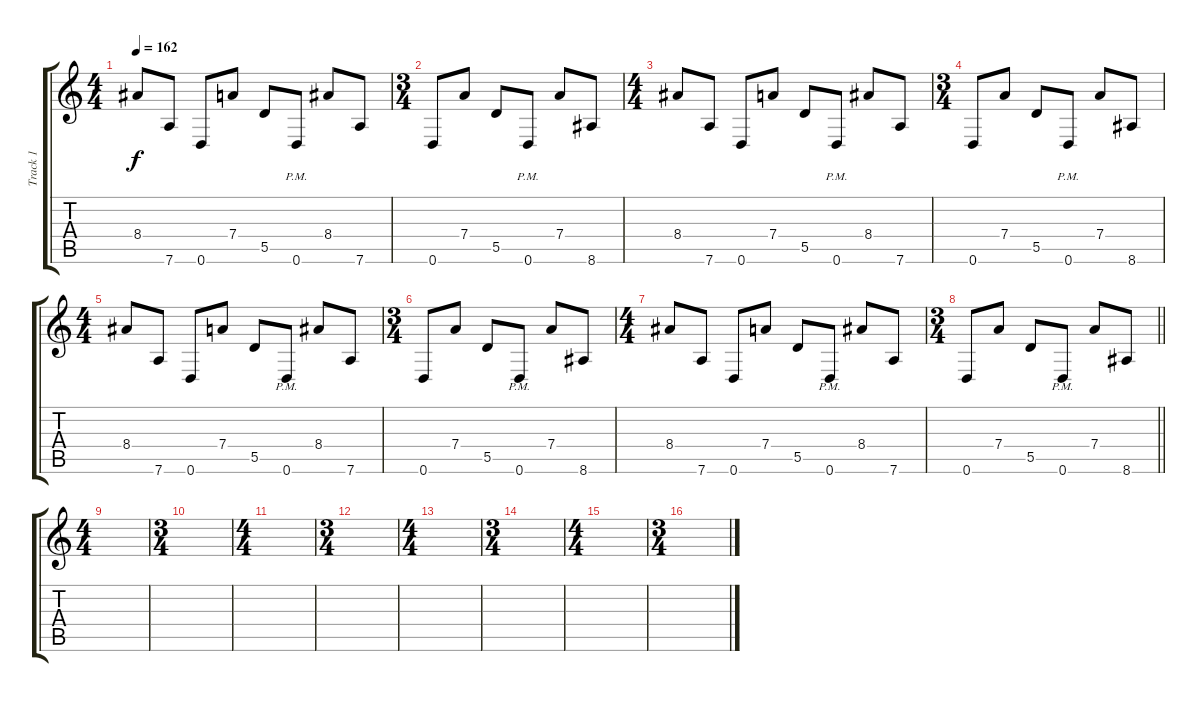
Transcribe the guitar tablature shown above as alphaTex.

\track ("Track 1" "Track 1") {instrument distortionguitar}
\staff {score tabs}
\tuning (E4 B3 G3 D3 A2 D2) {hide}
\ts (4 4)
\section ("" "")
\tempo 162
\clef g2
\ks c
8.4.8{dy f} 7.6.8 0.6.8 7.4.8 5.5.8 0.6{pm}.8 8.4.8 7.6.8 |
\ts (3 4)
0.6.8 7.4.8 5.5.8 0.6{pm}.8 7.4.8 8.6.8 |
\ts (4 4)
8.4.8 7.6.8 0.6.8 7.4.8 5.5.8 0.6{pm}.8 8.4.8 7.6.8 |
\ts (3 4)
0.6.8 7.4.8 5.5.8 0.6{pm}.8 7.4.8 8.6.8 |
\ts (4 4)
8.4.8 7.6.8 0.6.8 7.4.8 5.5.8 0.6{pm}.8 8.4.8 7.6.8 |
\ts (3 4)
0.6.8 7.4.8 5.5.8 0.6{pm}.8 7.4.8 8.6.8 |
\ts (4 4)
8.4.8 7.6.8 0.6.8 7.4.8 5.5.8 0.6{pm}.8 8.4.8 7.6.8 |
\ts (3 4)
\barLineRight lightlight
0.6.8 7.4.8 5.5.8 0.6{pm}.8 7.4.8 8.6.8 |
\ts (4 4)
\section ("" "")
|
\ts (3 4)
|
\ts (4 4)
|
\ts (3 4)
|
\ts (4 4)
|
\ts (3 4)
|
\ts (4 4)
|
\ts (3 4)
